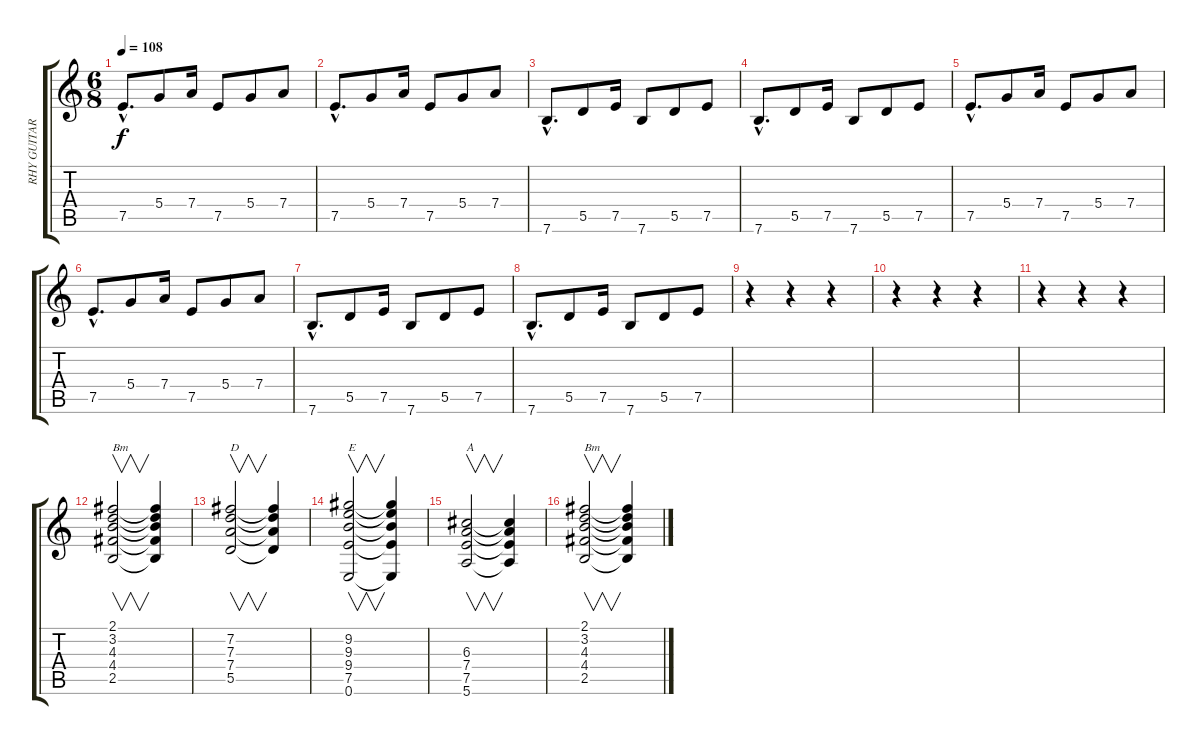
\track ("RHY GUITAR" "RHY GUITAR") {instrument distortionguitar}
\staff {score tabs}
\tuning (E4 B3 G3 D3 A2 E2) {hide}
\ts (6 8)
\tempo 108
\clef g2
\ks c
7.5{hac}.8{d dy f} 5.4.8 7.4.16 7.5.8 5.4.8 7.4.8 |
7.5{hac}.8{d} 5.4.8 7.4.16 7.5.8 5.4.8 7.4.8 |
7.6{hac}.8{d} 5.5.8 7.5.16 7.6.8 5.5.8 7.5.8 |
7.6{hac}.8{d} 5.5.8 7.5.16 7.6.8 5.5.8 7.5.8 |
7.5{hac}.8{d} 5.4.8 7.4.16 7.5.8 5.4.8 7.4.8 |
7.5{hac}.8{d} 5.4.8 7.4.16 7.5.8 5.4.8 7.4.8 |
7.6{hac}.8{d} 5.5.8 7.5.16 7.6.8 5.5.8 7.5.8 |
7.6{hac}.8{d} 5.5.8 7.5.16 7.6.8 5.5.8 7.5.8 |
r.4 r.4 r.4 |
r.4 r.4 r.4 |
r.4 r.4 r.4 |
(2.1 3.2 4.3 4.4 2.5).2{v txt "Bm"} (2.1{t} 3.2{t} 4.3{t} 4.4{t} 2.5{t}).4 |
(7.2 7.3 7.4 5.5).2{v txt "D"} (7.2{t} 7.3{t} 7.4{t} 5.5{t}).4 |
(9.2 9.3 9.4 7.5 0.6).2{v txt "E"} (9.2{t} 9.3{t} 9.4{t} 7.5{t} 0.6{t}).4 |
(6.3 7.4 7.5 5.6).2{v txt "A"} (6.3{t} 7.4{t} 7.5{t} 5.6{t}).4 |
(2.1 3.2 4.3 4.4 2.5).2{v txt "Bm"} (2.1{t} 3.2{t} 4.3{t} 4.4{t} 2.5{t}).4
